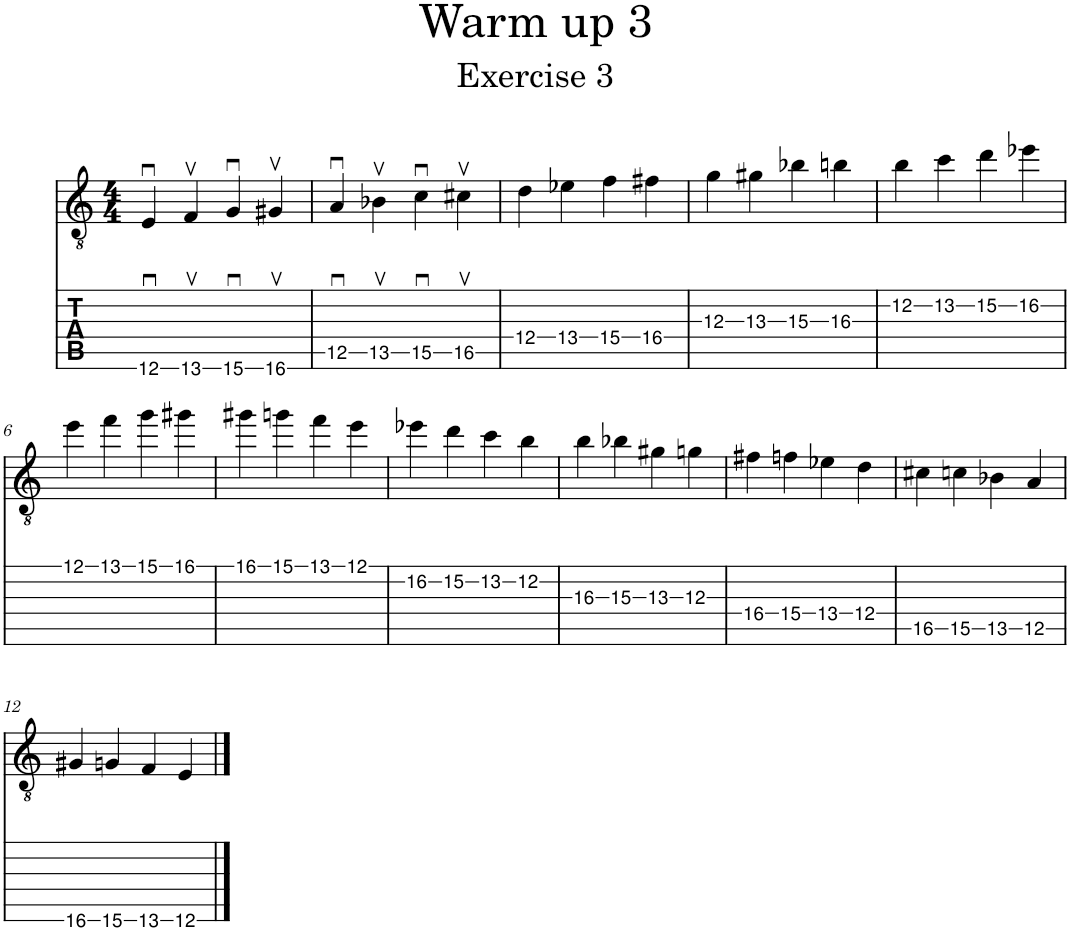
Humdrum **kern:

**kern	**kern
*part1	*part1
*staff2	*staff1
*I"Guitar	*
*I'Guit.	*
*stria6	*
*	*clefGv2
*k[]	*k[]
*M4/4	*M4/4
=1	=1
4Eu	4Eu/
4Fv	4Fv/
4Gu	4Gu/
4G#v	4G#Xv/
=2	=2
4Au	4Au/
4B-v	4B-Xv\
4cu	4cu\
4c#v	4c#Xv\
=3	=3
4d	4d\
4e-	4e-X\
4f	4f\
4f#	4f#X\
=4	=4
4g	4g\
4g#	4g#X\
4b-	4b-X\
4b	4bn\
=5	=5
4b	4b\
4cc	4cc\
4dd	4dd\
4ee-	4ee-X\
!!LO:LB:g=z
=6	=6
4ee	4ee\
4ff	4ff\
4gg	4gg\
4gg#	4gg#X\
=7	=7
4gg#	4gg#X\
4gg	4ggn\
4ff	4ff\
4ee	4ee\
=8	=8
4ee-	4ee-X\
4dd	4dd\
4cc	4cc\
4b	4b\
=9	=9
4b	4b\
4b-	4b-X\
4g#	4g#X\
4g	4gn\
=10	=10
4f#	4f#X\
4f	4fn\
4e-	4e-X\
4d	4d\
=11	=11
4c#	4c#X\
4c	4cn\
4B-	4B-X\
4A	4A/
!!LO:LB:g=z
=12	=12
4G#	4G#X/
4G	4Gn/
4F	4F/
4E	4E/
==	==
*-	*-
